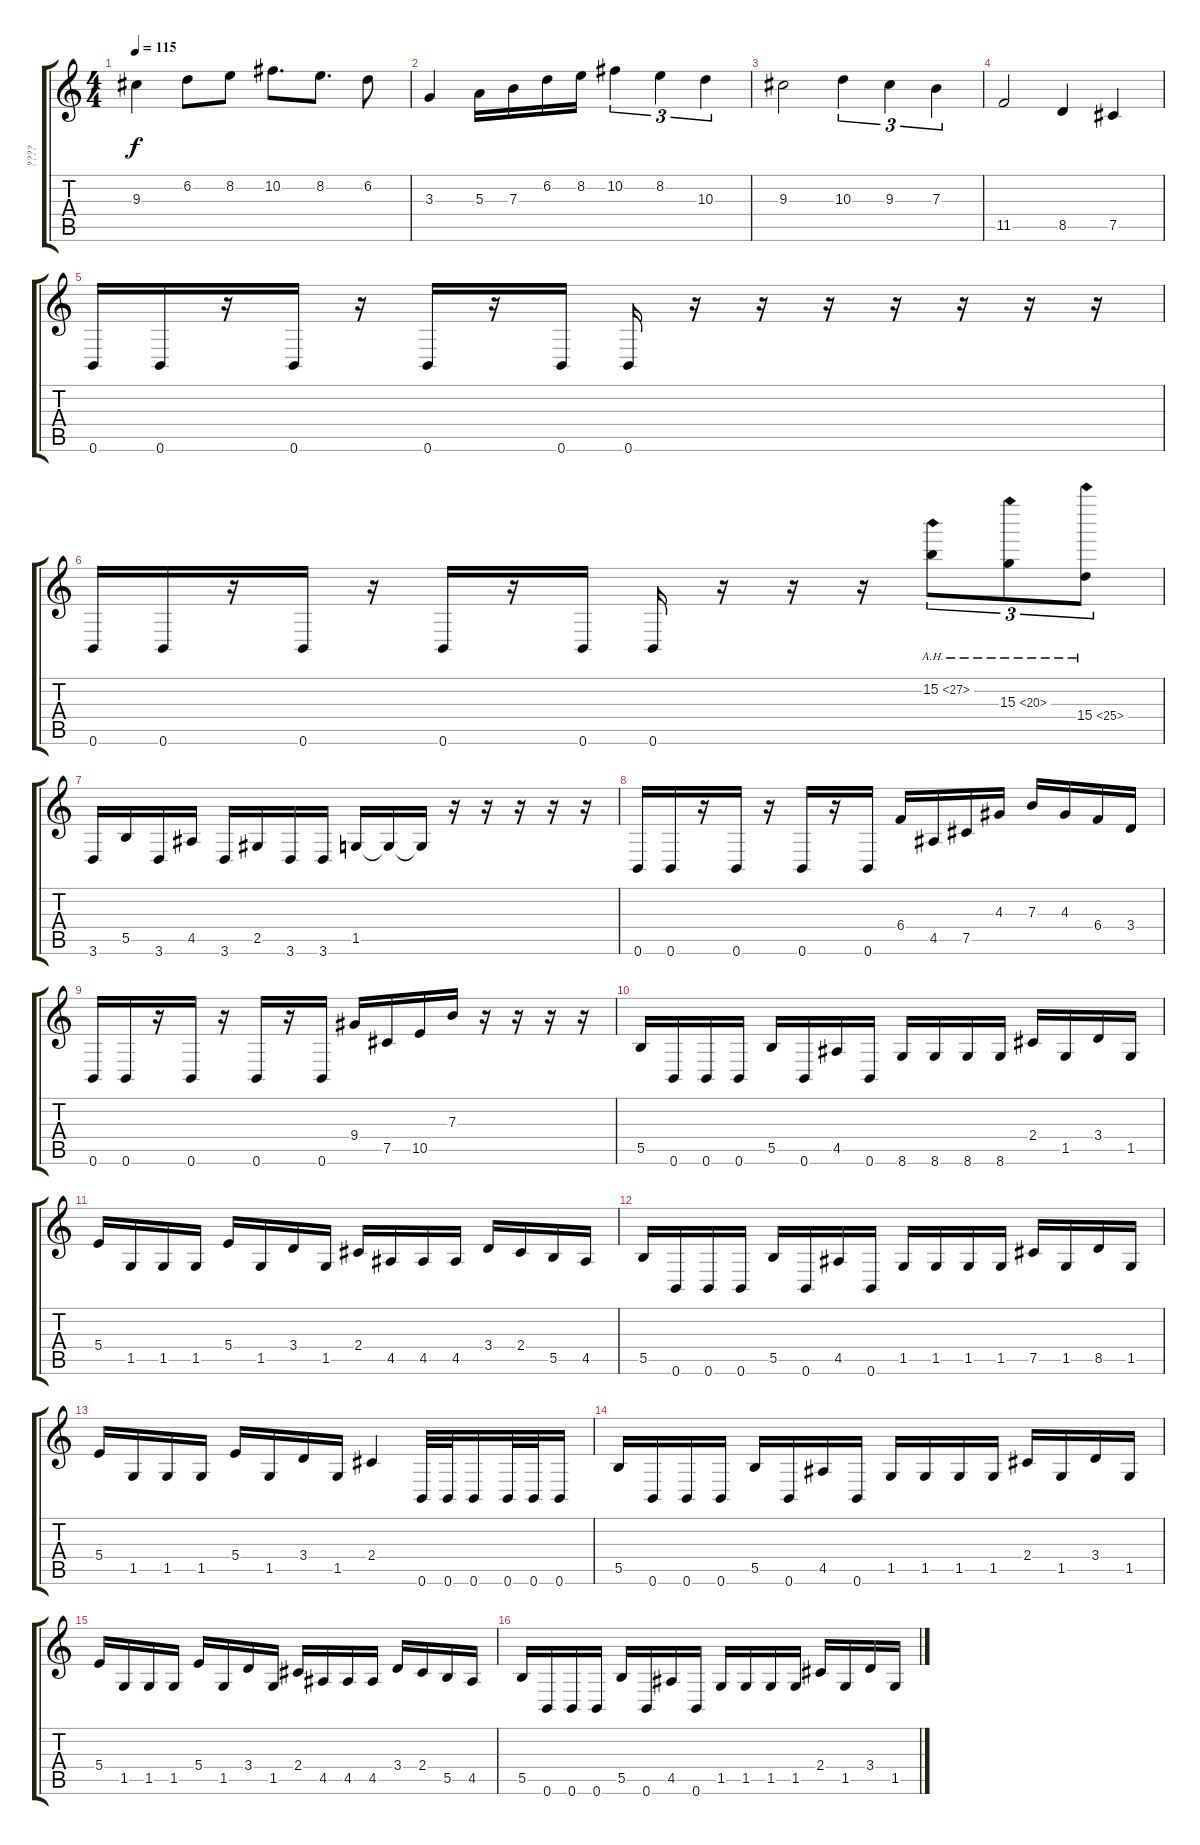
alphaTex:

\track ("????" "????") {instrument distortionguitar}
\staff {score tabs}
\tuning (Db4 Ab3 E3 B2 Gb2 B1) {hide}
\ts (4 4)
\tempo 115
\clef g2
\ks c
9.3.4{dy f} 6.2.8 8.2.8 10.2.8{d} 8.2.8{d} 6.2.8 |
3.3.4 5.3.16 7.3.16 6.2.16 8.2.16 10.2.4{tu (3 2)} 8.2.4{tu (3 2)} 10.3.4{tu (3 2)} |
9.3.2 10.3.4{tu (3 2)} 9.3.4{tu (3 2)} 7.3.4{tu (3 2)} |
11.5.2{instrument distortionguitar} 8.5.4 7.5.4 |
0.6.16 0.6.16 r.16 0.6.16 r.16 0.6.16 r.16 0.6.16 0.6.16 r.16 r.16 r.16 r.16 r.16 r.16 r.16 |
0.6.16 0.6.16 r.16 0.6.16 r.16 0.6.16 r.16 0.6.16 0.6.16 r.16 r.16 r.16 15.2{ah 12}.8{tu (3 2)} 15.3{ah 5}.8{tu (3 2)} 15.4{ah 10}.8{tu (3 2)} |
3.6.16 5.5.16 3.6.16 4.5.16 3.6.16 2.5.16 3.6.16 3.6.16 1.5.16 1.5{t}.16 1.5{t}.16 r.16 r.16 r.16 r.16 r.16 |
0.6.16 0.6.16 r.16 0.6.16 r.16 0.6.16 r.16 0.6.16 6.4.16 4.5.16 7.5.16 4.3.16 7.3.16 4.3.16 6.4.16 3.4.16 |
0.6.16 0.6.16 r.16 0.6.16 r.16 0.6.16 r.16 0.6.16 9.4.16 7.5.16 10.5.16 7.3.16 r.16 r.16 r.16 r.16 |
5.5.16 0.6.16 0.6.16 0.6.16 5.5.16 0.6.16 4.5.16 0.6.16 8.6.16 8.6.16 8.6.16 8.6.16 2.4.16 1.5.16 3.4.16 1.5.16 |
5.4.16 1.5.16 1.5.16 1.5.16 5.4.16 1.5.16 3.4.16 1.5.16 2.4.16 4.5.16 4.5.16 4.5.16 3.4.16 2.4.16 5.5.16 4.5.16 |
5.5.16 0.6.16 0.6.16 0.6.16 5.5.16 0.6.16 4.5.16 0.6.16 1.5.16 1.5.16 1.5.16 1.5.16 7.5.16 1.5.16 8.5.16 1.5.16 |
5.4.16 1.5.16 1.5.16 1.5.16 5.4.16 1.5.16 3.4.16 1.5.16 2.4.4 0.6.32 0.6.32 0.6.16 0.6.32 0.6.32 0.6.16 |
5.5.16 0.6.16 0.6.16 0.6.16 5.5.16 0.6.16 4.5.16 0.6.16 1.5.16 1.5.16 1.5.16 1.5.16 2.4.16 1.5.16 3.4.16 1.5.16 |
5.4.16 1.5.16 1.5.16 1.5.16 5.4.16 1.5.16 3.4.16 1.5.16 2.4.16 4.5.16 4.5.16 4.5.16 3.4.16 2.4.16 5.5.16 4.5.16 |
5.5.16 0.6.16 0.6.16 0.6.16 5.5.16 0.6.16 4.5.16 0.6.16 1.5.16 1.5.16 1.5.16 1.5.16 2.4.16 1.5.16 3.4.16 1.5.16
